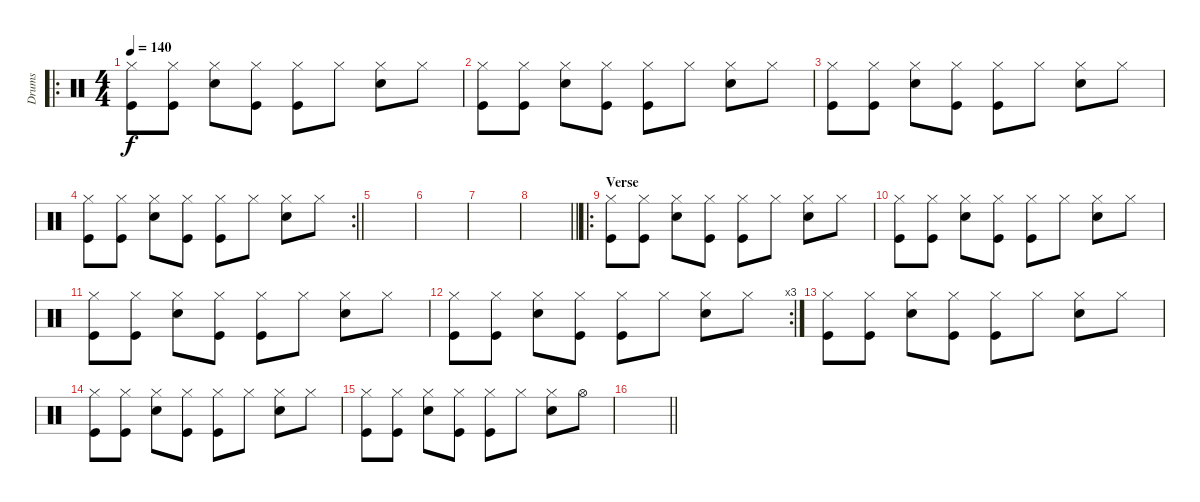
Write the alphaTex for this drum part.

\track ("Drums" "Drums") {instrument percussion}
\staff {score}
\articulation defaults
\ro
\ts (4 4)
\tempo 140
\clef neutral
\ks c
("Kick (hit)" "Hi-Hat (closed)").8{dy f} ("Kick (hit)" "Hi-Hat (closed)").8 ("Snare (hit) 2" "Hi-Hat (closed)").8 ("Kick (hit)" "Hi-Hat (closed)").8 ("Kick (hit)" "Hi-Hat (closed)").8 "Hi-Hat (closed)".8 ("Snare (hit) 2" "Hi-Hat (closed)").8 "Hi-Hat (closed)".8 |
("Kick (hit)" "Hi-Hat (closed)").8 ("Kick (hit)" "Hi-Hat (closed)").8 ("Snare (hit) 2" "Hi-Hat (closed)").8 ("Kick (hit)" "Hi-Hat (closed)").8 ("Kick (hit)" "Hi-Hat (closed)").8 "Hi-Hat (closed)".8 ("Snare (hit) 2" "Hi-Hat (closed)").8 "Hi-Hat (closed)".8 |
("Kick (hit)" "Hi-Hat (closed)").8 ("Kick (hit)" "Hi-Hat (closed)").8 ("Snare (hit) 2" "Hi-Hat (closed)").8 ("Kick (hit)" "Hi-Hat (closed)").8 ("Kick (hit)" "Hi-Hat (closed)").8 "Hi-Hat (closed)".8 ("Snare (hit) 2" "Hi-Hat (closed)").8 "Hi-Hat (closed)".8 |
\rc 2
\barLineRight lightlight
("Kick (hit)" "Hi-Hat (closed)").8 ("Kick (hit)" "Hi-Hat (closed)").8 ("Snare (hit) 2" "Hi-Hat (closed)").8 ("Kick (hit)" "Hi-Hat (closed)").8 ("Kick (hit)" "Hi-Hat (closed)").8 "Hi-Hat (closed)".8 ("Snare (hit) 2" "Hi-Hat (closed)").8 "Hi-Hat (closed)".8 |
|
|
|
\barLineRight lightlight
|
\ro
\section ("" "Verse")
("Kick (hit)" "Hi-Hat (closed)").8 ("Kick (hit)" "Hi-Hat (closed)").8 ("Snare (hit) 2" "Hi-Hat (closed)").8 ("Kick (hit)" "Hi-Hat (closed)").8 ("Kick (hit)" "Hi-Hat (closed)").8 "Hi-Hat (closed)".8 ("Snare (hit) 2" "Hi-Hat (closed)").8 "Hi-Hat (closed)".8 |
("Kick (hit)" "Hi-Hat (closed)").8 ("Kick (hit)" "Hi-Hat (closed)").8 ("Snare (hit) 2" "Hi-Hat (closed)").8 ("Kick (hit)" "Hi-Hat (closed)").8 ("Kick (hit)" "Hi-Hat (closed)").8 "Hi-Hat (closed)".8 ("Snare (hit) 2" "Hi-Hat (closed)").8 "Hi-Hat (closed)".8 |
("Kick (hit)" "Hi-Hat (closed)").8 ("Kick (hit)" "Hi-Hat (closed)").8 ("Snare (hit) 2" "Hi-Hat (closed)").8 ("Kick (hit)" "Hi-Hat (closed)").8 ("Kick (hit)" "Hi-Hat (closed)").8 "Hi-Hat (closed)".8 ("Snare (hit) 2" "Hi-Hat (closed)").8 "Hi-Hat (closed)".8 |
\rc 3
("Kick (hit)" "Hi-Hat (closed)").8 ("Kick (hit)" "Hi-Hat (closed)").8 ("Snare (hit) 2" "Hi-Hat (closed)").8 ("Kick (hit)" "Hi-Hat (closed)").8 ("Kick (hit)" "Hi-Hat (closed)").8 "Hi-Hat (closed)".8 ("Snare (hit) 2" "Hi-Hat (closed)").8 "Hi-Hat (closed)".8 |
("Kick (hit)" "Hi-Hat (closed)").8 ("Kick (hit)" "Hi-Hat (closed)").8 ("Snare (hit) 2" "Hi-Hat (closed)").8 ("Kick (hit)" "Hi-Hat (closed)").8 ("Kick (hit)" "Hi-Hat (closed)").8 "Hi-Hat (closed)".8 ("Snare (hit) 2" "Hi-Hat (closed)").8 "Hi-Hat (closed)".8 |
("Kick (hit)" "Hi-Hat (closed)").8 ("Kick (hit)" "Hi-Hat (closed)").8 ("Snare (hit) 2" "Hi-Hat (closed)").8 ("Kick (hit)" "Hi-Hat (closed)").8 ("Kick (hit)" "Hi-Hat (closed)").8 "Hi-Hat (closed)".8 ("Snare (hit) 2" "Hi-Hat (closed)").8 "Hi-Hat (closed)".8 |
("Kick (hit)" "Hi-Hat (closed)").8 ("Kick (hit)" "Hi-Hat (closed)").8 ("Snare (hit) 2" "Hi-Hat (closed)").8 ("Kick (hit)" "Hi-Hat (closed)").8 ("Kick (hit)" "Hi-Hat (closed)").8 "Hi-Hat (closed)".8 ("Snare (hit) 2" "Hi-Hat (closed)").8 "Hi-Hat (open)".8 |
\barLineRight lightlight
